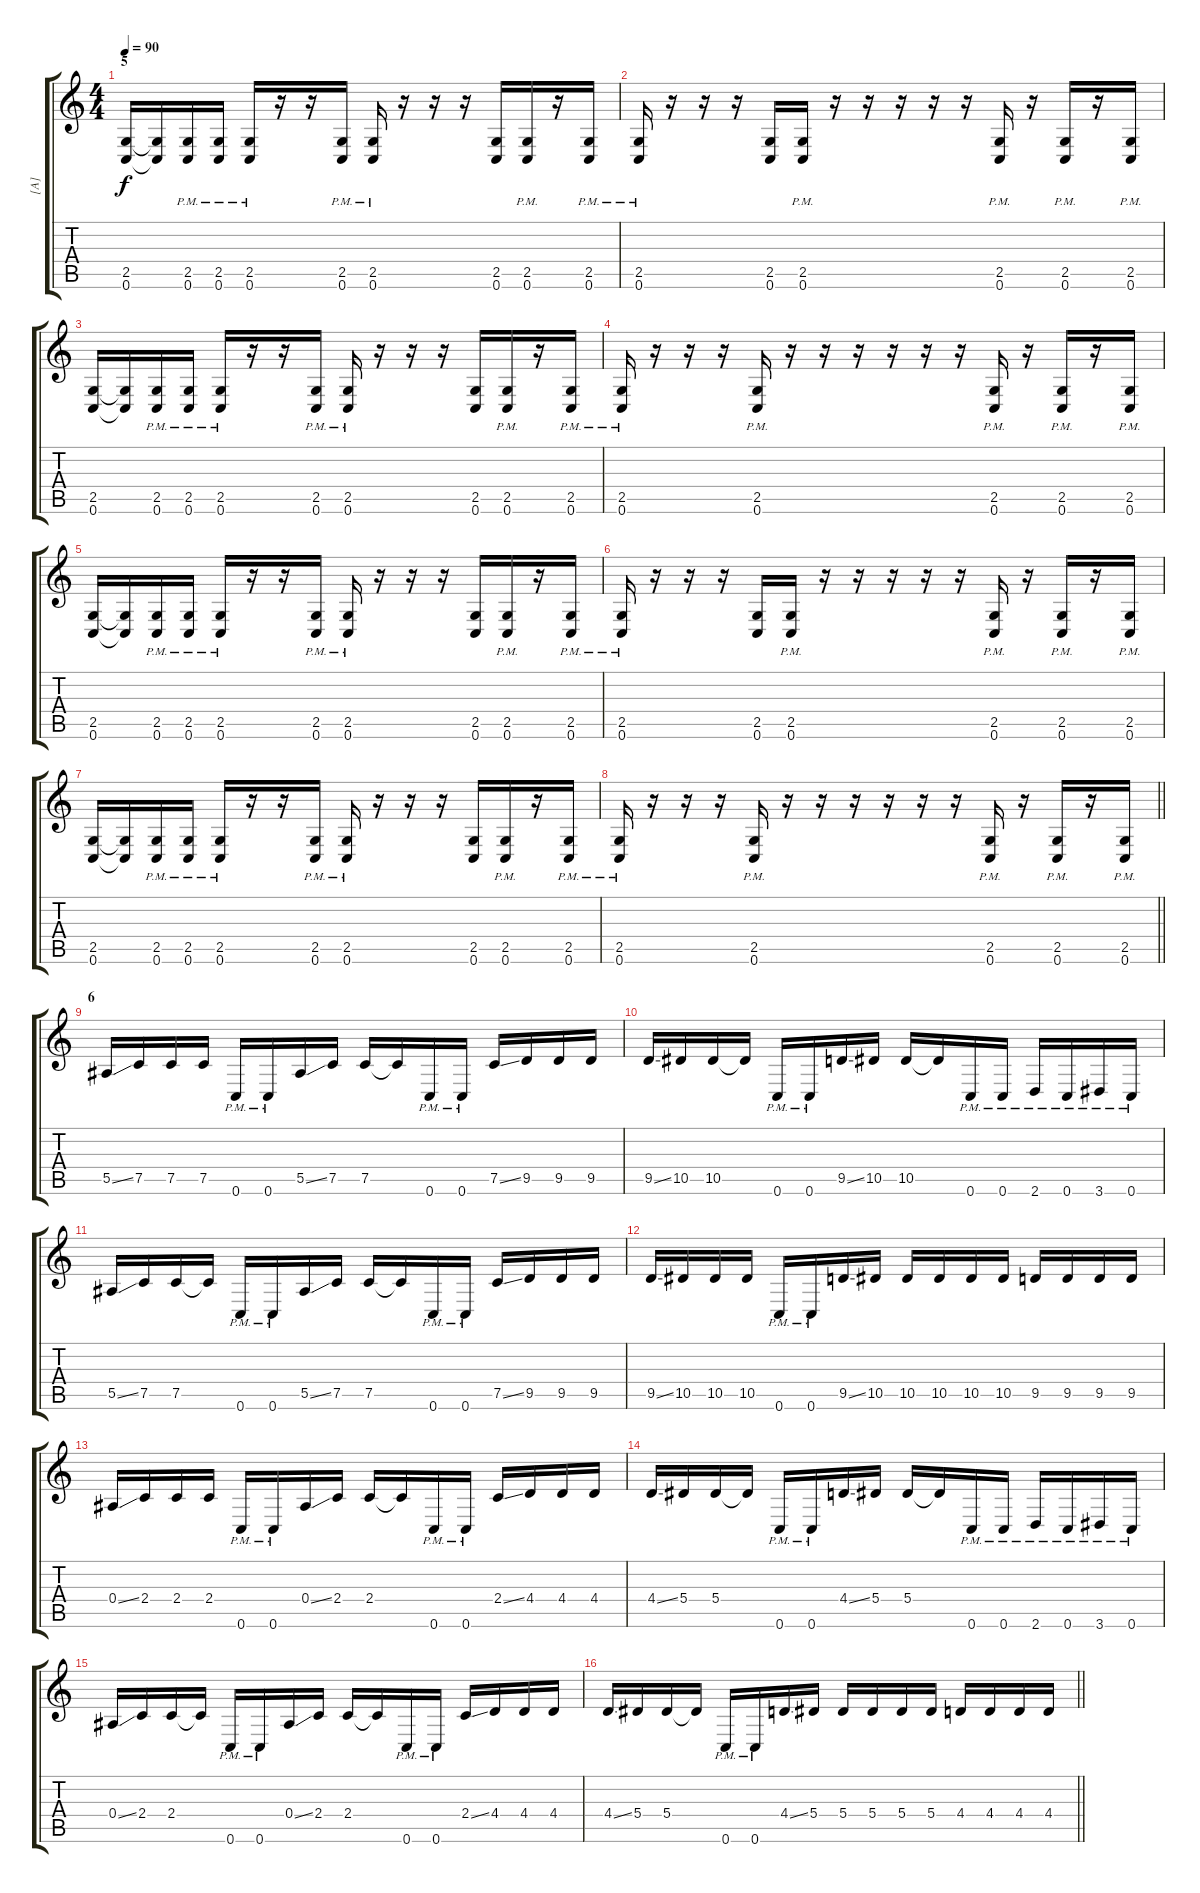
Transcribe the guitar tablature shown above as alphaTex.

\track ("[A]" "[A]") {instrument distortionguitar}
\staff {score tabs}
\tuning (C4 G3 Eb3 Bb2 F2 C2) {hide}
\ts (4 4)
\section ("" "5")
\tempo 90
\clef g2
\ks c
(2.5 0.6).16{dy f} (2.5{t} 0.6{t}).16 (2.5{pm} 0.6{pm}).16 (2.5{pm} 0.6{pm}).16 (2.5{pm} 0.6{pm}).16 r.16 r.16 (2.5{pm} 0.6{pm}).16 (2.5{pm} 0.6{pm}).16 r.16 r.16 r.16 (2.5 0.6).16 (2.5{pm} 0.6{pm}).16 r.16 (2.5{pm} 0.6{pm}).16 |
(2.5{pm} 0.6{pm}).16 r.16 r.16 r.16 (2.5 0.6).16 (2.5{pm} 0.6{pm}).16 r.16 r.16 r.16 r.16 r.16 (2.5{pm} 0.6{pm}).16 r.16 (2.5{pm} 0.6{pm}).16 r.16 (2.5{pm} 0.6{pm}).16 |
(2.5 0.6).16 (2.5{t} 0.6{t}).16 (2.5{pm} 0.6{pm}).16 (2.5{pm} 0.6{pm}).16 (2.5{pm} 0.6{pm}).16 r.16 r.16 (2.5{pm} 0.6{pm}).16 (2.5{pm} 0.6{pm}).16 r.16 r.16 r.16 (2.5 0.6).16 (2.5{pm} 0.6{pm}).16 r.16 (2.5{pm} 0.6{pm}).16 |
(2.5{pm} 0.6{pm}).16 r.16 r.16 r.16 (2.5{pm} 0.6{pm}).16 r.16 r.16 r.16 r.16 r.16 r.16 (2.5{pm} 0.6{pm}).16 r.16 (2.5{pm} 0.6{pm}).16 r.16 (2.5{pm} 0.6{pm}).16 |
(2.5 0.6).16 (2.5{t} 0.6{t}).16 (2.5{pm} 0.6{pm}).16 (2.5{pm} 0.6{pm}).16 (2.5{pm} 0.6{pm}).16 r.16 r.16 (2.5{pm} 0.6{pm}).16 (2.5{pm} 0.6{pm}).16 r.16 r.16 r.16 (2.5 0.6).16 (2.5{pm} 0.6{pm}).16 r.16 (2.5{pm} 0.6{pm}).16 |
(2.5{pm} 0.6{pm}).16 r.16 r.16 r.16 (2.5 0.6).16 (2.5{pm} 0.6{pm}).16 r.16 r.16 r.16 r.16 r.16 (2.5{pm} 0.6{pm}).16 r.16 (2.5{pm} 0.6{pm}).16 r.16 (2.5{pm} 0.6{pm}).16 |
(2.5 0.6).16 (2.5{t} 0.6{t}).16 (2.5{pm} 0.6{pm}).16 (2.5{pm} 0.6{pm}).16 (2.5{pm} 0.6{pm}).16 r.16 r.16 (2.5{pm} 0.6{pm}).16 (2.5{pm} 0.6{pm}).16 r.16 r.16 r.16 (2.5 0.6).16 (2.5{pm} 0.6{pm}).16 r.16 (2.5{pm} 0.6{pm}).16 |
\barLineRight lightlight
(2.5{pm} 0.6{pm}).16 r.16 r.16 r.16 (2.5{pm} 0.6{pm}).16 r.16 r.16 r.16 r.16 r.16 r.16 (2.5{pm} 0.6{pm}).16 r.16 (2.5{pm} 0.6{pm}).16 r.16 (2.5{pm} 0.6{pm}).16 |
\section ("" "6")
5.5{ss}.16 7.5.16 7.5.16 7.5.16 0.6{pm}.16 0.6{pm}.16 5.5{ss}.16 7.5.16 7.5.16 7.5{t}.16 0.6{pm}.16 0.6{pm}.16 7.5{ss}.16 9.5.16 9.5.16 9.5.16 |
9.5{ss}.16 10.5.16 10.5.16 10.5{t}.16 0.6{pm}.16 0.6{pm}.16 9.5{ss}.16 10.5.16 10.5.16 10.5{t}.16 0.6{pm}.16 0.6{pm}.16 2.6{pm}.16 0.6{pm}.16 3.6{pm}.16 0.6{pm}.16 |
5.5{ss}.16 7.5.16 7.5.16 7.5{t}.16 0.6{pm}.16 0.6{pm}.16 5.5{ss}.16 7.5.16 7.5.16 7.5{t}.16 0.6{pm}.16 0.6{pm}.16 7.5{ss}.16 9.5.16 9.5.16 9.5.16 |
9.5{ss}.16 10.5.16 10.5.16 10.5.16 0.6{pm}.16 0.6{pm}.16 9.5{ss}.16 10.5.16 10.5.16 10.5.16 10.5.16 10.5.16 9.5.16 9.5.16 9.5.16 9.5.16 |
0.4{ss}.16 2.4.16 2.4.16 2.4.16 0.6{pm}.16 0.6{pm}.16 0.4{ss}.16 2.4.16 2.4.16 2.4{t}.16 0.6{pm}.16 0.6{pm}.16 2.4{ss}.16 4.4.16 4.4.16 4.4.16 |
4.4{ss}.16 5.4.16 5.4.16 5.4{t}.16 0.6{pm}.16 0.6{pm}.16 4.4{ss}.16 5.4.16 5.4.16 5.4{t}.16 0.6{pm}.16 0.6{pm}.16 2.6{pm}.16 0.6{pm}.16 3.6{pm}.16 0.6{pm}.16 |
0.4{ss}.16 2.4.16 2.4.16 2.4{t}.16 0.6{pm}.16 0.6{pm}.16 0.4{ss}.16 2.4.16 2.4.16 2.4{t}.16 0.6{pm}.16 0.6{pm}.16 2.4{ss}.16 4.4.16 4.4.16 4.4.16 |
\barLineRight lightlight
4.4{ss}.16 5.4.16 5.4.16 5.4{t}.16 0.6{pm}.16 0.6{pm}.16 4.4{ss}.16 5.4.16 5.4.16 5.4.16 5.4.16 5.4.16 4.4.16 4.4.16 4.4.16 4.4.16
